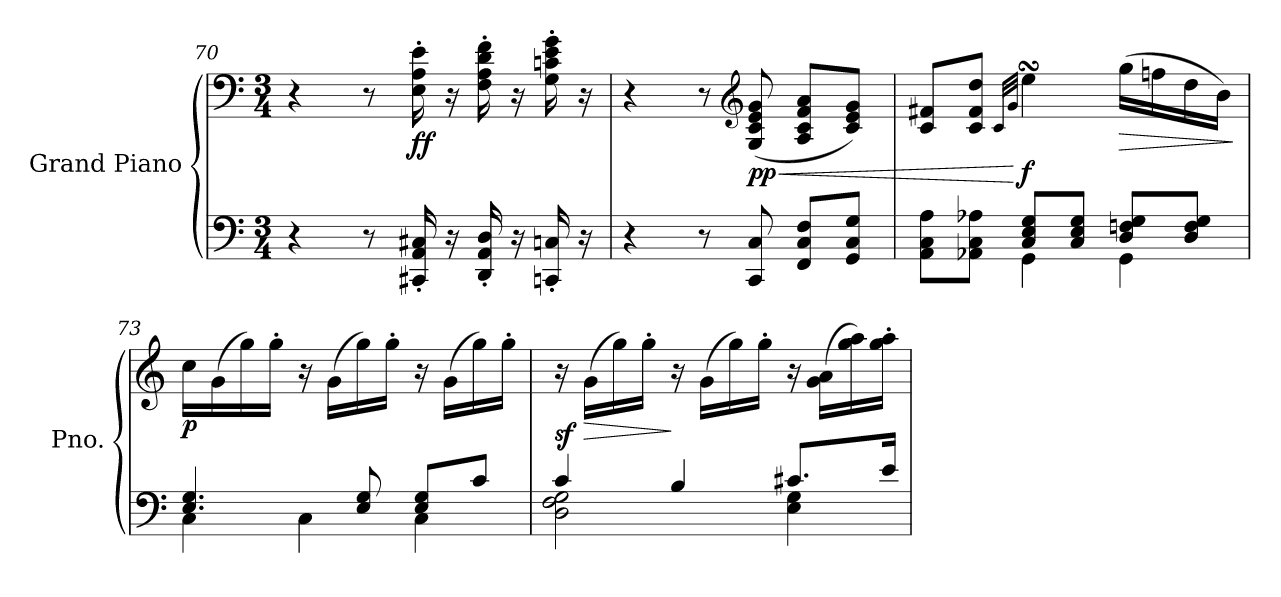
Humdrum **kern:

**kern	**kern	**dynam
*part1	*part1	*part1
*staff2	*staff1	*staff1/2
*I"Grand Piano	*	*
*I'Pno.	*	*
*clefF4	*clefF4	*
*k[]	*k[]	*
*M3/4	*M3/4	*
=70	=70	=70
4r	4r	.
8r	8r	.
!	!	!LO:DY:b
16CC#X/' 16AA/' 16C#X/'	16E\' 16A\' 16e\'	ff
16r	16r	.
16DD/' 16AA/' 16D/'	16F\' 16A\' 16d\' 16f\'	.
16r	16r	.
16CCn/' 16Cn/'	16G\' 16cn\' 16e\' 16g\'	.
16r	16r	.
=71	=71	=71
4r	4r	.
8r	8r	.
*	*clefG2	*
!	!	!LO:HP:b
!	!	!LO:DY:n=1:b
8CC/ 8C/	(8G/ 8c/ 8e/ 8g/	< pp
8FF/ 8C/ 8F/L	8A/ 8c/ 8f/ 8a/L	.
8GG/ 8C/ 8G/J	8c/ 8e/ 8g/J)	.
=72	=72	=72
*^	*	*
8AA\ 8C\ 8A\L	4ryy	8c/ 8f#X/L	.
8AA-X\ 8C\ 8A-X\J	.	8c/ 8f#/ 8dd/J	.
.	.	32qc/LLL	.
.	.	32qg/JJJ	.
!	!	!	!LO:DY:n=1:b
8C/ 8E/ 8G/L	4GG\	4eesSsS\	[ f
8C/ 8E/ 8G/J	.	.	.
!	!	!	!LO:HP:b
8D/ 8Fn/ 8G/L	4GG\	(16gg\LL	>
.	.	16ffn\	.
8D/ 8F/ 8G/J	.	16dd\	.
.	.	16b\JJ)	.
*v	*v	*	*
.	.	]
!!LO:LB:g=z
=73	=73	=73
*^	*	*
!	!	!	!LO:DY:b
4.E/ 4.G/	4C\	16cc\LL	p
.	.	(16g\	.
.	.	16gg\)	.
.	.	16gg'\JJ	.
.	4C\	16r	.
.	.	(16g\LL	.
8E/ 8G/	.	16gg\)	.
.	.	16gg'\JJ	.
8E/ 8G/L	4C\	16r	.
.	.	(16g\LL	.
8c/J	.	16gg\)	.
.	.	16gg'\JJ	.
=74	=74	=74	=74
!	!	!	!LO:DY:b
4c/	2D\ 2F\ 2G\	16r	sf
!	!	!	!LO:HP:b
.	.	(16g\LL	>
.	.	16gg\)	.
.	.	16gg'\JJ	.
4B/	.	16r	]
.	.	(16g\LL	.
.	.	16gg\)	.
.	.	16gg'\JJ	.
8.c#X/L	4E\ 4G\	16r	.
.	.	(16g\ 16a\LL	.
.	.	16gg\ 16aa\)	.
16e/Jk	.	16gg\' 16aa\'JJ	.
*v	*v	*	*
=	=	=
*-	*-	*-
